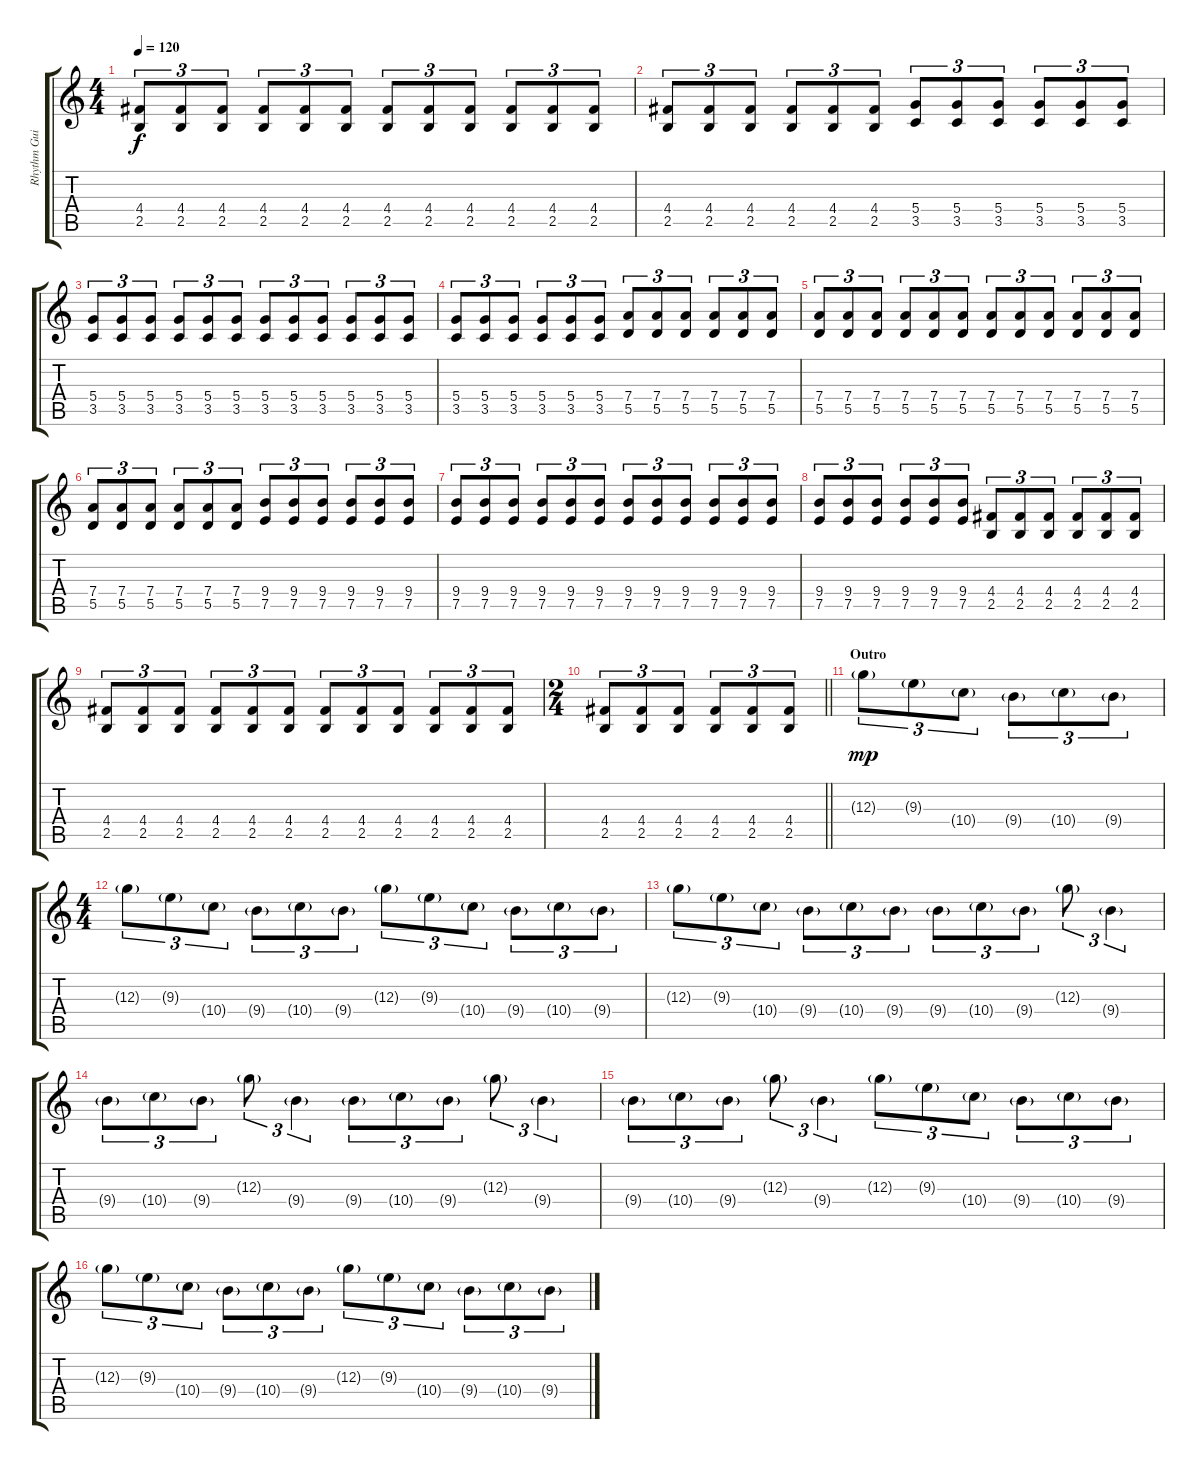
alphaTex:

\track ("Rhythm Guitar" "Rhythm Gui") {instrument overdrivenguitar}
\staff {score tabs}
\tuning (E4 B3 G3 D3 A2 E2) {hide}
\ts (4 4)
\tempo 120
\clef g2
\ks c
(4.4 2.5).8{tu (3 2) dy f} (4.4 2.5).8{tu (3 2)} (4.4 2.5).8{tu (3 2)} (4.4 2.5).8{tu (3 2)} (4.4 2.5).8{tu (3 2)} (4.4 2.5).8{tu (3 2)} (4.4 2.5).8{tu (3 2)} (4.4 2.5).8{tu (3 2)} (4.4 2.5).8{tu (3 2)} (4.4 2.5).8{tu (3 2)} (4.4 2.5).8{tu (3 2)} (4.4 2.5).8{tu (3 2)} |
(4.4 2.5).8{tu (3 2)} (4.4 2.5).8{tu (3 2)} (4.4 2.5).8{tu (3 2)} (4.4 2.5).8{tu (3 2)} (4.4 2.5).8{tu (3 2)} (4.4 2.5).8{tu (3 2)} (5.4 3.5).8{tu (3 2)} (5.4 3.5).8{tu (3 2)} (5.4 3.5).8{tu (3 2)} (5.4 3.5).8{tu (3 2)} (5.4 3.5).8{tu (3 2)} (5.4 3.5).8{tu (3 2)} |
(5.4 3.5).8{tu (3 2)} (5.4 3.5).8{tu (3 2)} (5.4 3.5).8{tu (3 2)} (5.4 3.5).8{tu (3 2)} (5.4 3.5).8{tu (3 2)} (5.4 3.5).8{tu (3 2)} (5.4 3.5).8{tu (3 2)} (5.4 3.5).8{tu (3 2)} (5.4 3.5).8{tu (3 2)} (5.4 3.5).8{tu (3 2)} (5.4 3.5).8{tu (3 2)} (5.4 3.5).8{tu (3 2)} |
(5.4 3.5).8{tu (3 2)} (5.4 3.5).8{tu (3 2)} (5.4 3.5).8{tu (3 2)} (5.4 3.5).8{tu (3 2)} (5.4 3.5).8{tu (3 2)} (5.4 3.5).8{tu (3 2)} (7.4 5.5).8{tu (3 2)} (7.4 5.5).8{tu (3 2)} (7.4 5.5).8{tu (3 2)} (7.4 5.5).8{tu (3 2)} (7.4 5.5).8{tu (3 2)} (7.4 5.5).8{tu (3 2)} |
(7.4 5.5).8{tu (3 2)} (7.4 5.5).8{tu (3 2)} (7.4 5.5).8{tu (3 2)} (7.4 5.5).8{tu (3 2)} (7.4 5.5).8{tu (3 2)} (7.4 5.5).8{tu (3 2)} (7.4 5.5).8{tu (3 2)} (7.4 5.5).8{tu (3 2)} (7.4 5.5).8{tu (3 2)} (7.4 5.5).8{tu (3 2)} (7.4 5.5).8{tu (3 2)} (7.4 5.5).8{tu (3 2)} |
(7.4 5.5).8{tu (3 2)} (7.4 5.5).8{tu (3 2)} (7.4 5.5).8{tu (3 2)} (7.4 5.5).8{tu (3 2)} (7.4 5.5).8{tu (3 2)} (7.4 5.5).8{tu (3 2)} (9.4 7.5).8{tu (3 2)} (9.4 7.5).8{tu (3 2)} (9.4 7.5).8{tu (3 2)} (9.4 7.5).8{tu (3 2)} (9.4 7.5).8{tu (3 2)} (9.4 7.5).8{tu (3 2)} |
(9.4 7.5).8{tu (3 2)} (9.4 7.5).8{tu (3 2)} (9.4 7.5).8{tu (3 2)} (9.4 7.5).8{tu (3 2)} (9.4 7.5).8{tu (3 2)} (9.4 7.5).8{tu (3 2)} (9.4 7.5).8{tu (3 2)} (9.4 7.5).8{tu (3 2)} (9.4 7.5).8{tu (3 2)} (9.4 7.5).8{tu (3 2)} (9.4 7.5).8{tu (3 2)} (9.4 7.5).8{tu (3 2)} |
(9.4 7.5).8{tu (3 2)} (9.4 7.5).8{tu (3 2)} (9.4 7.5).8{tu (3 2)} (9.4 7.5).8{tu (3 2)} (9.4 7.5).8{tu (3 2)} (9.4 7.5).8{tu (3 2)} (4.4 2.5).8{tu (3 2)} (4.4 2.5).8{tu (3 2)} (4.4 2.5).8{tu (3 2)} (4.4 2.5).8{tu (3 2)} (4.4 2.5).8{tu (3 2)} (4.4 2.5).8{tu (3 2)} |
(4.4 2.5).8{tu (3 2)} (4.4 2.5).8{tu (3 2)} (4.4 2.5).8{tu (3 2)} (4.4 2.5).8{tu (3 2)} (4.4 2.5).8{tu (3 2)} (4.4 2.5).8{tu (3 2)} (4.4 2.5).8{tu (3 2)} (4.4 2.5).8{tu (3 2)} (4.4 2.5).8{tu (3 2)} (4.4 2.5).8{tu (3 2)} (4.4 2.5).8{tu (3 2)} (4.4 2.5).8{tu (3 2)} |
\ts (2 4)
\barLineRight lightlight
(4.4 2.5).8{tu (3 2)} (4.4 2.5).8{tu (3 2)} (4.4 2.5).8{tu (3 2)} (4.4 2.5).8{tu (3 2)} (4.4 2.5).8{tu (3 2)} (4.4 2.5).8{tu (3 2)} |
\section ("" "Outro")
12.3{g}.8{tu (3 2) dy mp} 9.3{g}.8{tu (3 2)} 10.4{g}.8{tu (3 2)} 9.4{g}.8{tu (3 2)} 10.4{g}.8{tu (3 2)} 9.4{g}.8{tu (3 2)} |
\ts (4 4)
12.3{g}.8{tu (3 2)} 9.3{g}.8{tu (3 2)} 10.4{g}.8{tu (3 2)} 9.4{g}.8{tu (3 2)} 10.4{g}.8{tu (3 2)} 9.4{g}.8{tu (3 2)} 12.3{g}.8{tu (3 2)} 9.3{g}.8{tu (3 2)} 10.4{g}.8{tu (3 2)} 9.4{g}.8{tu (3 2)} 10.4{g}.8{tu (3 2)} 9.4{g}.8{tu (3 2)} |
12.3{g}.8{tu (3 2)} 9.3{g}.8{tu (3 2)} 10.4{g}.8{tu (3 2)} 9.4{g}.8{tu (3 2)} 10.4{g}.8{tu (3 2)} 9.4{g}.8{tu (3 2)} 9.4{g}.8{tu (3 2)} 10.4{g}.8{tu (3 2)} 9.4{g}.8{tu (3 2)} 12.3{g}.8{tu (3 2)} 9.4{g}.4{tu (3 2)} |
9.4{g}.8{tu (3 2)} 10.4{g}.8{tu (3 2)} 9.4{g}.8{tu (3 2)} 12.3{g}.8{tu (3 2)} 9.4{g}.4{tu (3 2)} 9.4{g}.8{tu (3 2)} 10.4{g}.8{tu (3 2)} 9.4{g}.8{tu (3 2)} 12.3{g}.8{tu (3 2)} 9.4{g}.4{tu (3 2)} |
9.4{g}.8{tu (3 2)} 10.4{g}.8{tu (3 2)} 9.4{g}.8{tu (3 2)} 12.3{g}.8{tu (3 2)} 9.4{g}.4{tu (3 2)} 12.3{g}.8{tu (3 2)} 9.3{g}.8{tu (3 2)} 10.4{g}.8{tu (3 2)} 9.4{g}.8{tu (3 2)} 10.4{g}.8{tu (3 2)} 9.4{g}.8{tu (3 2)} |
12.3{g}.8{tu (3 2)} 9.3{g}.8{tu (3 2)} 10.4{g}.8{tu (3 2)} 9.4{g}.8{tu (3 2)} 10.4{g}.8{tu (3 2)} 9.4{g}.8{tu (3 2)} 12.3{g}.8{tu (3 2)} 9.3{g}.8{tu (3 2)} 10.4{g}.8{tu (3 2)} 9.4{g}.8{tu (3 2)} 10.4{g}.8{tu (3 2)} 9.4{g}.8{tu (3 2)}
